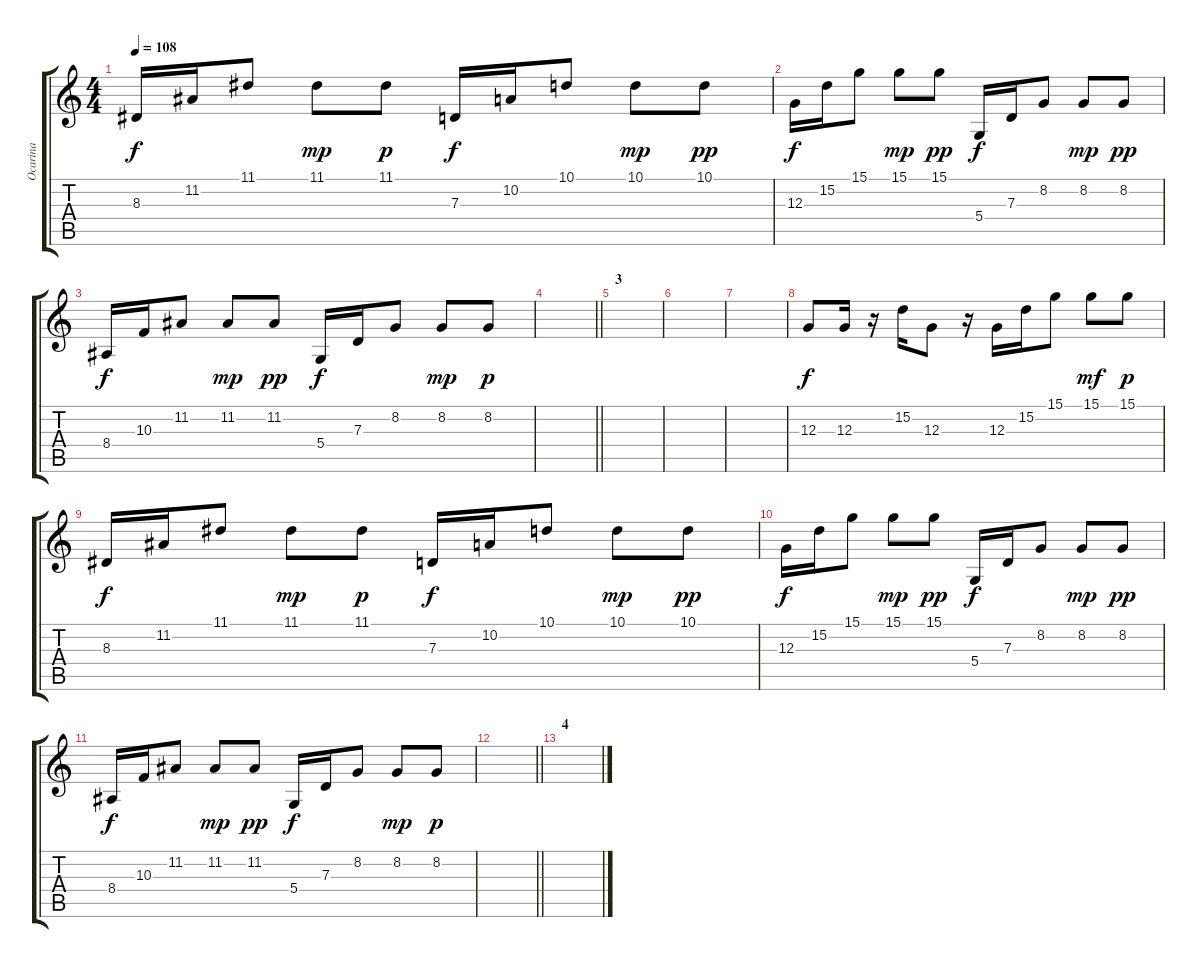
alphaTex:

\track ("Ocarina" "Ocarina") {instrument ocarina}
\staff {score tabs}
\tuning (E4 B3 G3 D3 A2 E2) {hide}
\ts (4 4)
\tempo 108
\clef g2
\ks c
8.3.16{dy f} 11.2.16 11.1.8 11.1.8{dy mp} 11.1.8{dy p} 7.3.16{dy f} 10.2.16 10.1.8 10.1.8{dy mp} 10.1.8{dy pp} |
12.3.16{dy f} 15.2.16 15.1.8 15.1.8{dy mp} 15.1.8{dy pp} 5.4.16{dy f} 7.3.16 8.2.8 8.2.8{dy mp} 8.2.8{dy pp} |
8.4.16{dy f} 10.3.16 11.2.8 11.2.8{dy mp} 11.2.8{dy pp} 5.4.16{dy f} 7.3.16 8.2.8 8.2.8{dy mp} 8.2.8{dy p} |
\barLineRight lightlight
|
\section ("" "3")
|
|
|
12.3.8{dy f} 12.3.16 r.16 15.2.16 12.3.8 r.16 12.3.16 15.2.16 15.1.8 15.1.8{dy mf} 15.1.8{dy p} |
8.3.16{dy f} 11.2.16 11.1.8 11.1.8{dy mp} 11.1.8{dy p} 7.3.16{dy f} 10.2.16 10.1.8 10.1.8{dy mp} 10.1.8{dy pp} |
12.3.16{dy f} 15.2.16 15.1.8 15.1.8{dy mp} 15.1.8{dy pp} 5.4.16{dy f} 7.3.16 8.2.8 8.2.8{dy mp} 8.2.8{dy pp} |
8.4.16{dy f} 10.3.16 11.2.8 11.2.8{dy mp} 11.2.8{dy pp} 5.4.16{dy f} 7.3.16 8.2.8 8.2.8{dy mp} 8.2.8{dy p} |
\barLineRight lightlight
|
\section ("" "4")
